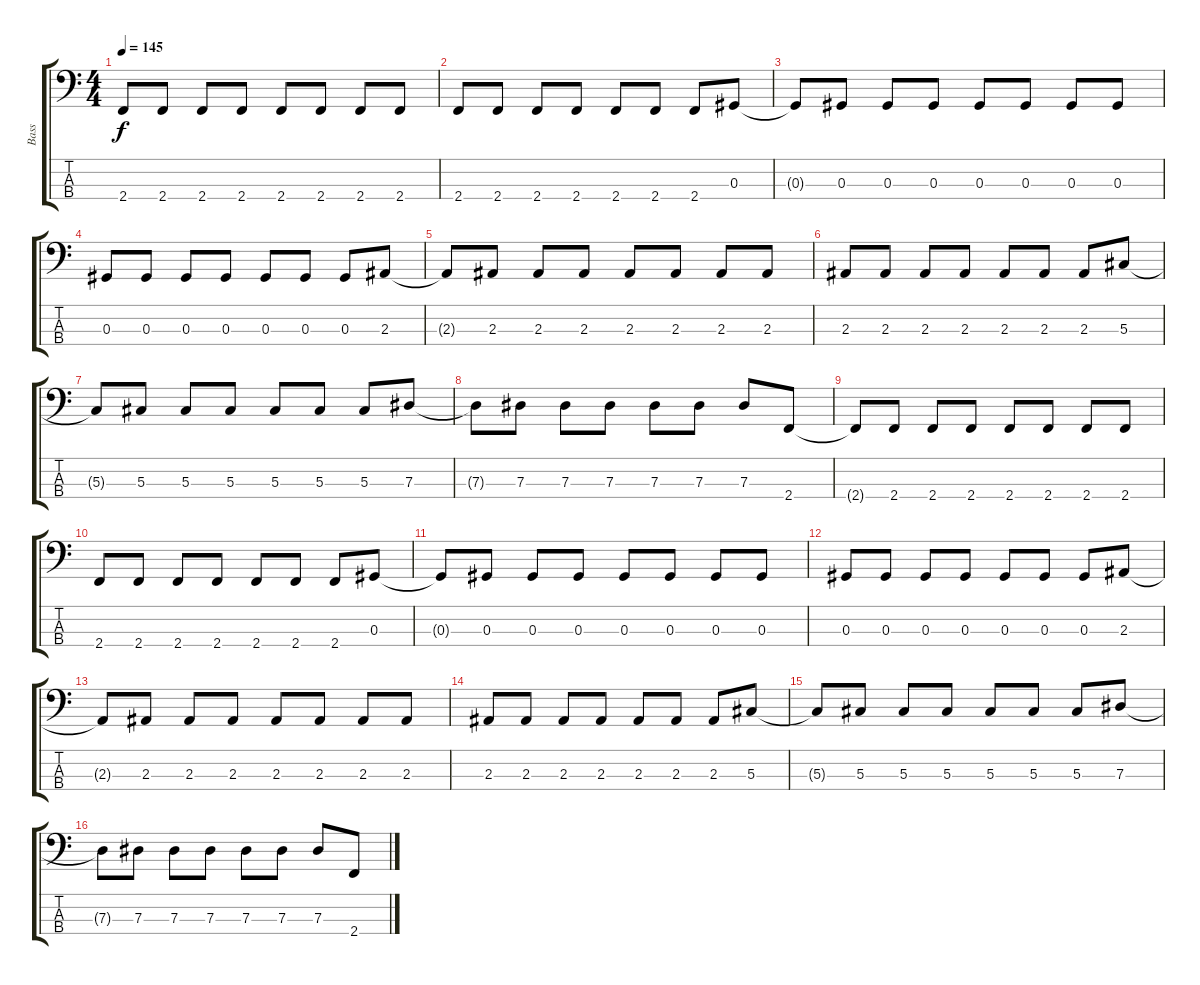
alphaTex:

\track ("Bass" "Bass") {instrument electricbasspick}
\staff {score tabs}
\tuning (Gb2 Db2 Ab1 Eb1) {hide}
\ts (4 4)
\tempo 145
\clef f4
\ks c
2.4{t}.8{dy f} 2.4.8 2.4.8 2.4.8 2.4.8 2.4.8 2.4.8 2.4.8 |
2.4.8 2.4.8 2.4.8 2.4.8 2.4.8 2.4.8 2.4.8 0.3.8 |
0.3{t}.8 0.3.8 0.3.8 0.3.8 0.3.8 0.3.8 0.3.8 0.3.8 |
0.3.8 0.3.8 0.3.8 0.3.8 0.3.8 0.3.8 0.3.8 2.3.8 |
2.3{t}.8 2.3.8 2.3.8 2.3.8 2.3.8 2.3.8 2.3.8 2.3.8 |
2.3.8 2.3.8 2.3.8 2.3.8 2.3.8 2.3.8 2.3.8 5.3.8 |
5.3{t}.8 5.3.8 5.3.8 5.3.8 5.3.8 5.3.8 5.3.8 7.3.8 |
7.3{t}.8 7.3.8 7.3.8 7.3.8 7.3.8 7.3.8 7.3.8 2.4.8 |
2.4{t}.8 2.4.8 2.4.8 2.4.8 2.4.8 2.4.8 2.4.8 2.4.8 |
2.4.8 2.4.8 2.4.8 2.4.8 2.4.8 2.4.8 2.4.8 0.3.8 |
0.3{t}.8 0.3.8 0.3.8 0.3.8 0.3.8 0.3.8 0.3.8 0.3.8 |
0.3.8 0.3.8 0.3.8 0.3.8 0.3.8 0.3.8 0.3.8 2.3.8 |
2.3{t}.8 2.3.8 2.3.8 2.3.8 2.3.8 2.3.8 2.3.8 2.3.8 |
2.3.8 2.3.8 2.3.8 2.3.8 2.3.8 2.3.8 2.3.8 5.3.8 |
5.3{t}.8 5.3.8 5.3.8 5.3.8 5.3.8 5.3.8 5.3.8 7.3.8 |
7.3{t}.8 7.3.8 7.3.8 7.3.8 7.3.8 7.3.8 7.3.8 2.4.8
